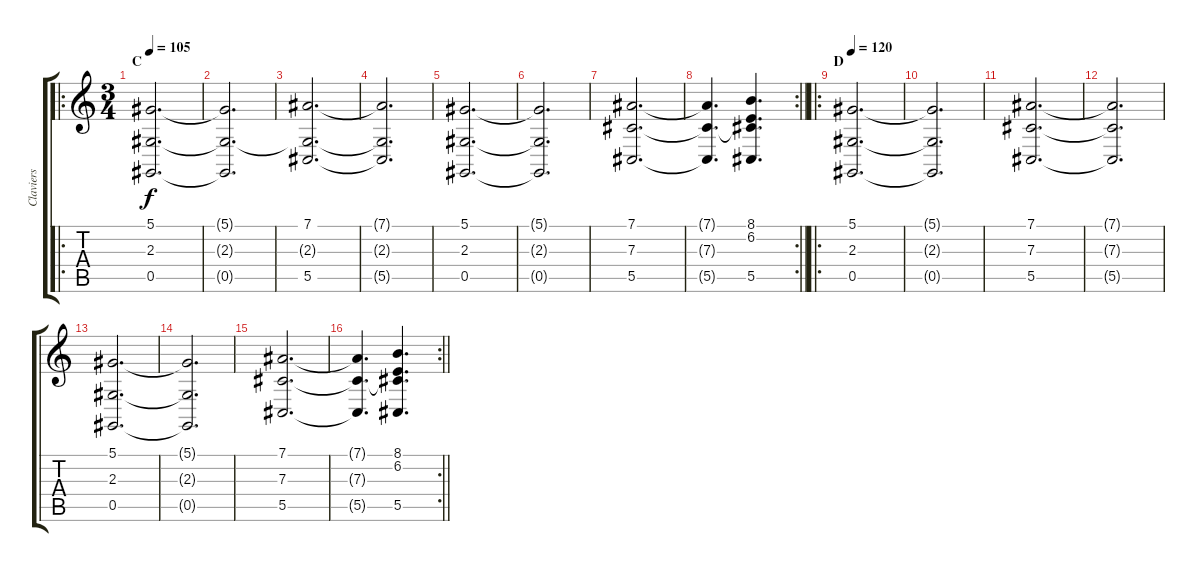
\track ("Claviers" "Claviers") {instrument choiraahs}
\staff {score tabs}
\tuning (Eb4 Bb3 Gb3 Db3 Ab2 Eb2) {hide}
\ro
\ts (3 4)
\section ("" "C")
\tempo 105
\clef g2
\ks c
(5.1 2.3 0.5).2{d dy f volume 3} |
(5.1{t} 2.3{t} 0.5{t}).2{d} |
(7.1 2.3{t} 5.5).2{d} |
(7.1{t} 2.3{t} 5.5{t}).2{d} |
(5.1 2.3 0.5).2{d} |
(5.1{t} 2.3{t} 0.5{t}).2{d} |
(7.1 7.3 5.5).2{d} |
\rc 2
\barLineRight lightlight
(7.1{t} 7.3{t} 5.5{t}).4{d} (8.1 6.2 7.3{t} 5.5).4{d} |
\ro
\section ("" "D")
\tempo 120
(5.1 2.3 0.5).2{d volume 6} |
(5.1{t} 2.3{t} 0.5{t}).2{d} |
(7.1 7.3 5.5).2{d} |
(7.1{t} 7.3{t} 5.5{t}).2{d} |
(5.1 2.3 0.5).2{d} |
(5.1{t} 2.3{t} 0.5{t}).2{d} |
(7.1 7.3 5.5).2{d} |
\rc 2
\barLineRight lightlight
(7.1{t} 7.3{t} 5.5{t}).4{d} (8.1 6.2 7.3{t} 5.5).4{d}
